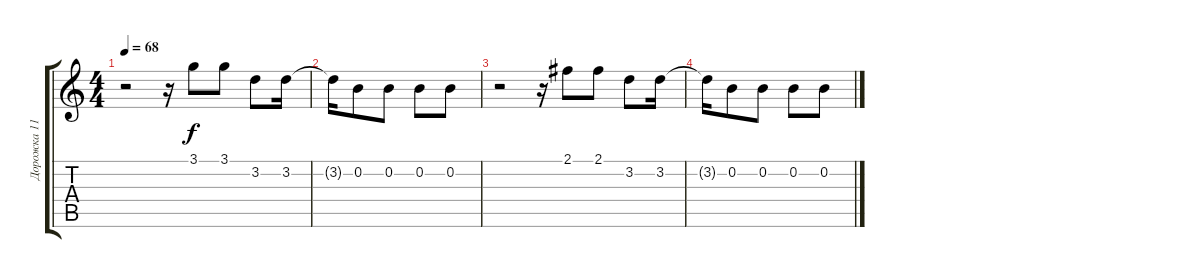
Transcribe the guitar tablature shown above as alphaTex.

\track ("Дорожка 11" "Дорожка 11") {instrument electricguitarjazz}
\staff {score tabs}
\tuning (E4 B3 G3 D3 A2 E2) {hide}
\ts (4 4)
\tempo 68
\clef g2
\ks c
r.2{dy f} r.16 3.1.8 3.1.8 3.2.8 3.2.16 |
3.2{t}.16 0.2.8 0.2.8 0.2.8 0.2.8 |
r.2 r.16 2.1.8 2.1.8 3.2.8 3.2.16 |
3.2{t}.16 0.2.8 0.2.8 0.2.8 0.2.8
